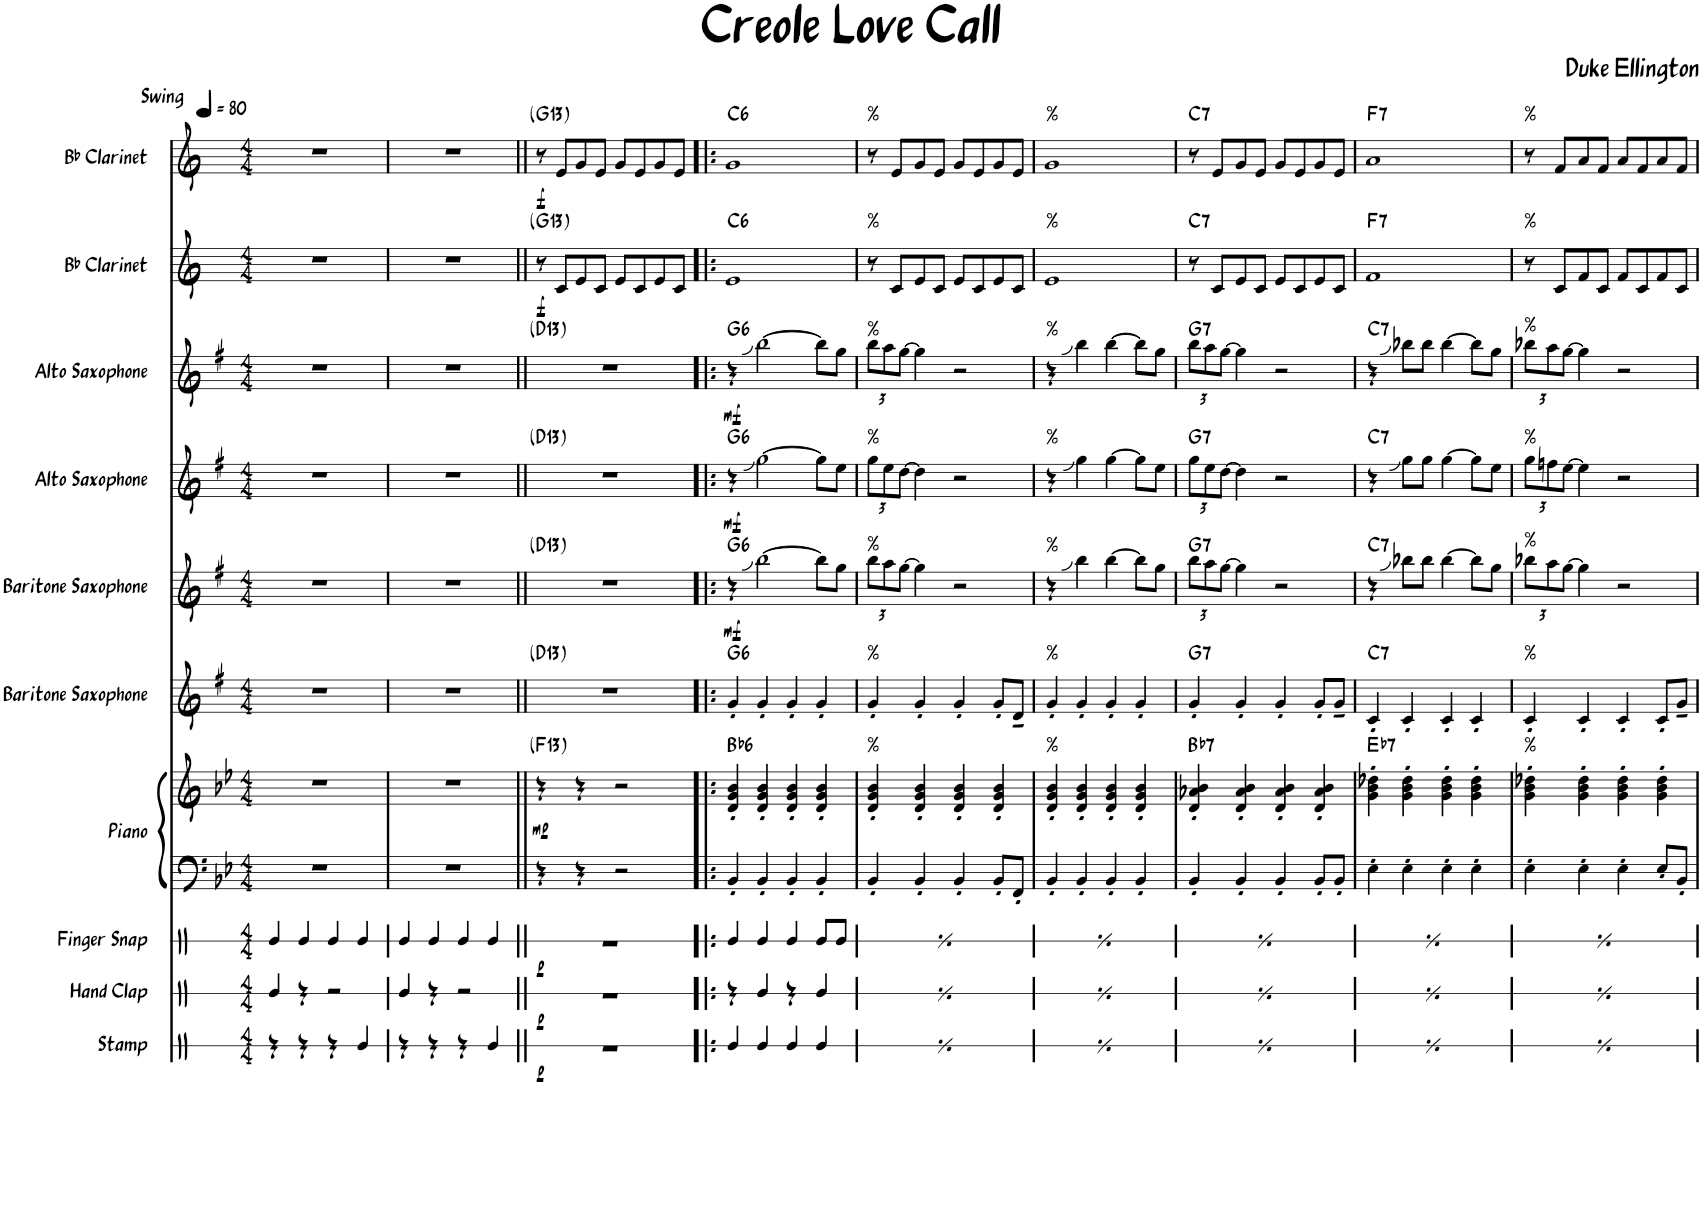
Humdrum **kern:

**kern	**dynam	**kern	**dynam	**kern	**dynam	**kern	**kern	**dynam	**harte	**kern	**kern	**dynam	**harte	**kern	**dynam	**kern	**dynam	**harte	**kern	**dynam	**kern	**dynam	**harte
*part10	*part10	*part9	*part9	*part8	*part8	*part7	*part7	*part7	*part7	*part6	*part5	*part5	*part5	*part4	*part4	*part3	*part3	*part3	*part2	*part2	*part1	*part1	*part1
*staff11	*staff11	*staff10	*staff10	*staff9	*staff9	*staff8	*staff7	*staff7/8	*	*staff6	*staff5	*staff5	*	*staff4	*staff4	*staff3	*staff3	*	*staff2	*staff2	*staff1	*staff1	*
*I"Stamp	*	*I"Hand Clap	*	*I"Finger Snap	*	*I"Piano	*	*	*	*I"Baritone Saxophone	*I"Baritone Saxophone	*	*	*I"Alto Saxophone	*	*I"Alto Saxophone	*	*	*I"Bb Clarinet	*	*I"Bb Clarinet	*	*
*I'Sta.	*	*I'Hd. Clp.	*	*I'Fi. Sna.	*	*I'Pno.	*	*	*	*I'Bar. Sax.	*I'Bar. Sax.	*	*	*I'A. Sax.	*	*I'A. Sax.	*	*	*I'Bb Cl.	*	*I'Bb Cl.	*	*
*stria1	*	*stria1	*	*stria1	*	*	*	*	*	*	*	*	*	*	*	*	*	*	*	*	*	*	*
*clefX	*	*clefX	*	*clefX	*	*clefF4	*clefG2	*	*	*clefG2	*clefG2	*	*	*clefG2	*	*clefG2	*	*	*clefG2	*	*clefG2	*	*
*	*	*	*	*	*	*	*	*	*	*Trd12c21	*Trd12c21	*	*	*Trd5c9	*	*Trd5c9	*	*	*Trd1c2	*	*Trd1c2	*	*
*k[]	*	*k[]	*	*k[]	*	*k[b-e-]	*k[b-e-]	*	*	*k[f#]	*k[f#]	*	*	*k[f#]	*	*k[f#]	*	*	*k[]	*	*k[]	*	*
*M4/4	*	*M4/4	*	*M4/4	*	*M4/4	*M4/4	*	*	*M4/4	*M4/4	*	*	*M4/4	*	*M4/4	*	*	*M4/4	*	*M4/4	*	*
*MM80	*	*MM80	*	*MM80	*	*MM80	*MM80	*	*	*MM80	*MM80	*	*	*MM80	*	*MM80	*	*	*MM80	*	*MM80	*	*
=1	=1	=1	=1	=1	=1	=1	=1	=1	=1	=1	=1	=1	=1	=1	=1	=1	=1	=1	=1	=1	=1	=1	=1
!	!	!	!	!	!	!	!	!	!	!	!	!	!	!	!	!	!	!	!	!	!LO:TX:a:t=Swing	!	!
4r	.	4Re/	.	4Re/	.	1r	1r	.	.	1r	1r	.	.	1r	.	1r	.	.	1r	.	1r	.	.
4r	.	4r	.	4Re/	.	.	.	.	.	.	.	.	.	.	.	.	.	.	.	.	.	.	.
4r	.	2r	.	4Re/	.	.	.	.	.	.	.	.	.	.	.	.	.	.	.	.	.	.	.
4Re/	.	.	.	4Re/	.	.	.	.	.	.	.	.	.	.	.	.	.	.	.	.	.	.	.
=2	=2	=2	=2	=2	=2	=2	=2	=2	=2	=2	=2	=2	=2	=2	=2	=2	=2	=2	=2	=2	=2	=2	=2
4r	.	4Re/	.	4Re/	.	1r	1r	.	.	1r	1r	.	.	1r	.	1r	.	.	1r	.	1r	.	.
4r	.	4r	.	4Re/	.	.	.	.	.	.	.	.	.	.	.	.	.	.	.	.	.	.	.
4r	.	2r	.	4Re/	.	.	.	.	.	.	.	.	.	.	.	.	.	.	.	.	.	.	.
4Re/	.	.	.	4Re/	.	.	.	.	.	.	.	.	.	.	.	.	.	.	.	.	.	.	.
=3||	=3||	=3||	=3||	=3||	=3||	=3||	=3||	=3||	=3||	=3||	=3||	=3||	=3||	=3||	=3||	=3||	=3||	=3||	=3||	=3||	=3||	=3||	=3||
!	!LO:DY:b	!	!LO:DY:b	!	!LO:DY:b	!	!	!LO:DY:b	!LO:H:kt=13	!	!	!	!LO:H:kt=13	!	!	!	!	!LO:H:kt=13	!	!LO:DY:b	!	!LO:DY:b	!LO:H:kt=13
1r	p	1r	p	1r	p	4r	4r	mp	F:9(11,13)	1r	1r	.	D:9(11,13)	1r	.	1r	.	D:9(11,13)	8r	f	8r	f	G:9(11,13)
.	.	.	.	.	.	.	.	.	.	.	.	.	.	.	.	.	.	.	8c/L	.	8e/L	.	.
.	.	.	.	.	.	4r	4r	.	.	.	.	.	.	.	.	.	.	.	8e/	.	8g/	.	.
.	.	.	.	.	.	.	.	.	.	.	.	.	.	.	.	.	.	.	8c/J	.	8e/J	.	.
.	.	.	.	.	.	2r	2r	.	.	.	.	.	.	.	.	.	.	.	8e/L	.	8g/L	.	.
.	.	.	.	.	.	.	.	.	.	.	.	.	.	.	.	.	.	.	8c/	.	8e/	.	.
.	.	.	.	.	.	.	.	.	.	.	.	.	.	.	.	.	.	.	8e/	.	8g/	.	.
.	.	.	.	.	.	.	.	.	.	.	.	.	.	.	.	.	.	.	8c/J	.	8e/J	.	.
=4!|:	=4!|:	=4!|:	=4!|:	=4!|:	=4!|:	=4!|:	=4!|:	=4!|:	=4!|:	=4!|:	=4!|:	=4!|:	=4!|:	=4!|:	=4!|:	=4!|:	=4!|:	=4!|:	=4!|:	=4!|:	=4!|:	=4!|:	=4!|:
!	!	!	!	!	!	!	!	!	!LO:H:kt=6	!	!	!LO:DY:b	!LO:H:kt=6	!	!LO:DY:b	!	!LO:DY:b	!LO:H:kt=6	!	!	!	!	!LO:H:kt=6
4Re/	.	4r	.	4Re/	.	4BB-'/	4d/' 4g/' 4b-/'	.	Bb:maj6	4g'/	4r	mf	G:maj6	4r	mf	4r	mf	G:maj6	1e	.	1g	.	C:maj6
4Re/	.	4Re/	.	4Re/	.	4BB-'/	4d/' 4g/' 4b-/'	.	.	4g'/	[2bb\	.	.	[2gg\	.	[2bb\	.	.	.	.	.	.	.
4Re/	.	4r	.	4Re/	.	4BB-'/	4d/' 4g/' 4b-/'	.	.	4g'/	.	.	.	.	.	.	.	.	.	.	.	.	.
4Re/	.	4Re/	.	8Re/L	.	4BB-'/	4d/' 4g/' 4b-/'	.	.	4g'/	8bb\L]	.	.	8gg\L]	.	8bb\L]	.	.	.	.	.	.	.
.	.	.	.	8Re/J	.	.	.	.	.	.	8gg\J	.	.	8ee\J	.	8gg\J	.	.	.	.	.	.	.
=5	=5	=5	=5	=5	=5	=5	=5	=5	=5	=5	=5	=5	=5	=5	=5	=5	=5	=5	=5	=5	=5	=5	=5
*	*	*	*	*	*	*	*	*	*	*	*Xbrackettup	*	*	*Xbrackettup	*	*Xbrackettup	*	*	*	*	*	*	*
!	!	!	!	!	!	!	!	!	!LO:H:kt=%	!	!	!	!LO:H:kt=%	!	!	!	!	!LO:H:kt=%	!	!	!	!	!LO:H:kt=%
4Re/	.	4r	.	4Re/	.	4BB-'/	4d/' 4g/' 4b-/'	.	N	4g'/	12bb\L	.	N	12gg\L	.	12bb\L	.	N	8r	.	8r	.	N
.	.	.	.	.	.	.	.	.	.	.	12aa\	.	.	12ee\	.	12aa\	.	.	.	.	.	.	.
.	.	.	.	.	.	.	.	.	.	.	.	.	.	.	.	.	.	.	8c/L	.	8e/L	.	.
.	.	.	.	.	.	.	.	.	.	.	[12gg\J	.	.	[12dd\J	.	[12gg\J	.	.	.	.	.	.	.
4Re/	.	4Re/	.	4Re/	.	4BB-'/	4d/' 4g/' 4b-/'	.	.	4g'/	4gg\]	.	.	4dd\]	.	4gg\]	.	.	8e/	.	8g/	.	.
.	.	.	.	.	.	.	.	.	.	.	.	.	.	.	.	.	.	.	8c/J	.	8e/J	.	.
4Re/	.	4r	.	4Re/	.	4BB-'/	4d/' 4g/' 4b-/'	.	.	4g'/	2r	.	.	2r	.	2r	.	.	8e/L	.	8g/L	.	.
.	.	.	.	.	.	.	.	.	.	.	.	.	.	.	.	.	.	.	8c/	.	8e/	.	.
4Re/	.	4Re/	.	8Re/L	.	8BB-'/L	4d/' 4g/' 4b-/'	.	.	8g'/L	.	.	.	.	.	.	.	.	8e/	.	8g/	.	.
.	.	.	.	8Re/J	.	8FF'/J	.	.	.	8d~/J	.	.	.	.	.	.	.	.	8c/J	.	8e/J	.	.
=6	=6	=6	=6	=6	=6	=6	=6	=6	=6	=6	=6	=6	=6	=6	=6	=6	=6	=6	=6	=6	=6	=6	=6
!	!	!	!	!	!	!	!	!	!LO:H:kt=%	!	!	!	!LO:H:kt=%	!	!	!	!	!LO:H:kt=%	!	!	!	!	!LO:H:kt=%
4Re/	.	4r	.	4Re/	.	4BB-'/	4d/' 4g/' 4b-/'	.	N	4g'/	4r	.	N	4r	.	4r	.	N	1e	.	1g	.	N
4Re/	.	4Re/	.	4Re/	.	4BB-'/	4d/' 4g/' 4b-/'	.	.	4g'/	4bb\	.	.	4gg\	.	4bb\	.	.	.	.	.	.	.
4Re/	.	4r	.	4Re/	.	4BB-'/	4d/' 4g/' 4b-/'	.	.	4g'/	[4bb\	.	.	[4gg\	.	[4bb\	.	.	.	.	.	.	.
4Re/	.	4Re/	.	8Re/L	.	4BB-'/	4d/' 4g/' 4b-/'	.	.	4g'/	8bb\L]	.	.	8gg\L]	.	8bb\L]	.	.	.	.	.	.	.
.	.	.	.	8Re/J	.	.	.	.	.	.	8gg\J	.	.	8ee\J	.	8gg\J	.	.	.	.	.	.	.
=7	=7	=7	=7	=7	=7	=7	=7	=7	=7	=7	=7	=7	=7	=7	=7	=7	=7	=7	=7	=7	=7	=7	=7
!	!	!	!	!	!	!	!	!	!LO:H:kt=7	!	!	!	!LO:H:kt=7	!	!	!	!	!LO:H:kt=7	!	!	!	!	!LO:H:kt=7
4Re/	.	4r	.	4Re/	.	4BB-'/	4d/' 4a-X/' 4b-/'	.	Bb:7	4g'/	12bb\L	.	G:7	12gg\L	.	12bb\L	.	G:7	8r	.	8r	.	C:7
.	.	.	.	.	.	.	.	.	.	.	12aa\	.	.	12ee\	.	12aa\	.	.	.	.	.	.	.
.	.	.	.	.	.	.	.	.	.	.	.	.	.	.	.	.	.	.	8c/L	.	8e/L	.	.
.	.	.	.	.	.	.	.	.	.	.	[12gg\J	.	.	[12dd\J	.	[12gg\J	.	.	.	.	.	.	.
4Re/	.	4Re/	.	4Re/	.	4BB-'/	4d/' 4a-/' 4b-/'	.	.	4g'/	4gg\]	.	.	4dd\]	.	4gg\]	.	.	8e/	.	8g/	.	.
.	.	.	.	.	.	.	.	.	.	.	.	.	.	.	.	.	.	.	8c/J	.	8e/J	.	.
4Re/	.	4r	.	4Re/	.	4BB-'/	4d/' 4a-/' 4b-/'	.	.	4g'/	2r	.	.	2r	.	2r	.	.	8e/L	.	8g/L	.	.
.	.	.	.	.	.	.	.	.	.	.	.	.	.	.	.	.	.	.	8c/	.	8e/	.	.
4Re/	.	4Re/	.	8Re/L	.	8BB-'/L	4d/' 4a-/' 4b-/'	.	.	8g'/L	.	.	.	.	.	.	.	.	8e/	.	8g/	.	.
.	.	.	.	8Re/J	.	8BB-'/J	.	.	.	8g~/J	.	.	.	.	.	.	.	.	8c/J	.	8e/J	.	.
=8	=8	=8	=8	=8	=8	=8	=8	=8	=8	=8	=8	=8	=8	=8	=8	=8	=8	=8	=8	=8	=8	=8	=8
!	!	!	!	!	!	!	!	!	!LO:H:kt=7	!	!	!	!LO:H:kt=7	!	!	!	!	!LO:H:kt=7	!	!	!	!	!LO:H:kt=7
4Re/	.	4r	.	4Re/	.	4E-'\	4g\' 4b-\' 4dd-X\'	.	Eb:7	4c'/	4r	.	C:7	4r	.	4r	.	C:7	1f	.	1a	.	F:7
4Re/	.	4Re/	.	4Re/	.	4E-'\	4g\' 4b-\' 4dd-\'	.	.	4c'/	8bb-X\L	.	.	8gg\L	.	8bb-X\L	.	.	.	.	.	.	.
.	.	.	.	.	.	.	.	.	.	.	8bb-\J	.	.	8gg\J	.	8bb-\J	.	.	.	.	.	.	.
4Re/	.	4r	.	4Re/	.	4E-'\	4g\' 4b-\' 4dd-\'	.	.	4c'/	[4bb-\	.	.	[4gg\	.	[4bb-\	.	.	.	.	.	.	.
4Re/	.	4Re/	.	8Re/L	.	4E-'\	4g\' 4b-\' 4dd-\'	.	.	4c'/	8bb-\L]	.	.	8gg\L]	.	8bb-\L]	.	.	.	.	.	.	.
.	.	.	.	8Re/J	.	.	.	.	.	.	8gg\J	.	.	8ee\J	.	8gg\J	.	.	.	.	.	.	.
=9	=9	=9	=9	=9	=9	=9	=9	=9	=9	=9	=9	=9	=9	=9	=9	=9	=9	=9	=9	=9	=9	=9	=9
!	!	!	!	!	!	!	!	!	!LO:H:kt=%	!	!	!	!LO:H:kt=%	!	!	!	!	!LO:H:kt=%	!	!	!	!	!LO:H:kt=%
4Re/	.	4r	.	4Re/	.	4E-'\	4g\' 4b-\' 4dd-X\'	.	N	4c'/	12bb-X\L	.	N	12gg\L	.	12bb-X\L	.	N	8r	.	8r	.	N
.	.	.	.	.	.	.	.	.	.	.	12aa\	.	.	12ffn\	.	12aa\	.	.	.	.	.	.	.
.	.	.	.	.	.	.	.	.	.	.	.	.	.	.	.	.	.	.	8c/L	.	8f/L	.	.
.	.	.	.	.	.	.	.	.	.	.	[12gg\J	.	.	[12ee\J	.	[12gg\J	.	.	.	.	.	.	.
4Re/	.	4Re/	.	4Re/	.	4E-'\	4g\' 4b-\' 4dd-\'	.	.	4c'/	4gg\]	.	.	4ee\]	.	4gg\]	.	.	8f/	.	8a/	.	.
.	.	.	.	.	.	.	.	.	.	.	.	.	.	.	.	.	.	.	8c/J	.	8f/J	.	.
4Re/	.	4r	.	4Re/	.	4E-'\	4g\' 4b-\' 4dd-\'	.	.	4c'/	2r	.	.	2r	.	2r	.	.	8f/L	.	8a/L	.	.
.	.	.	.	.	.	.	.	.	.	.	.	.	.	.	.	.	.	.	8c/	.	8f/	.	.
4Re/	.	4Re/	.	8Re/L	.	8E-'/L	4g\' 4b-\' 4dd-\'	.	.	8c'/L	.	.	.	.	.	.	.	.	8f/	.	8a/	.	.
.	.	.	.	8Re/J	.	8BB-'/J	.	.	.	8g~/J	.	.	.	.	.	.	.	.	8c/J	.	8f/J	.	.
=	=	=	=	=	=	=	=	=	=	=	=	=	=	=	=	=	=	=	=	=	=	=	=
*-	*-	*-	*-	*-	*-	*-	*-	*-	*-	*-	*-	*-	*-	*-	*-	*-	*-	*-	*-	*-	*-	*-	*-
